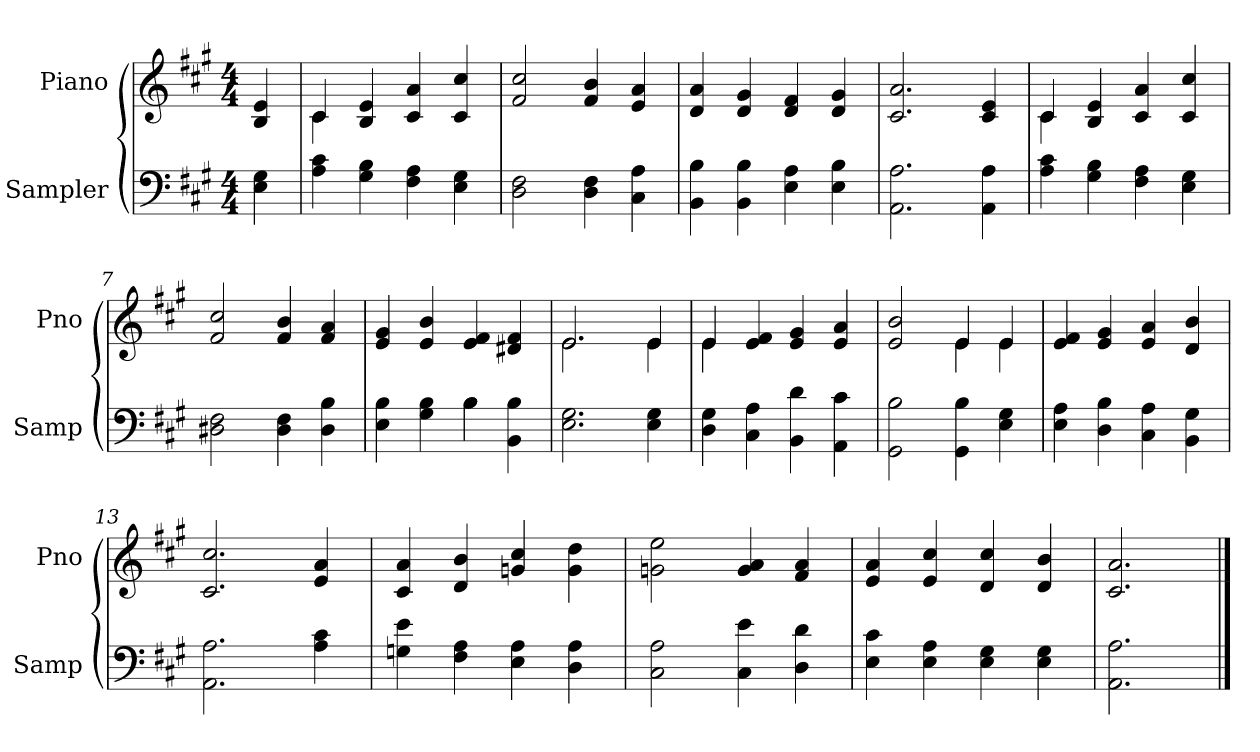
**kern	**kern
*part2	*part1
*staff2	*staff1
*I"Sampler	*I"Piano
*I'Samp	*I'Pno
*clefF4	*clefG2
*k[f#c#g#]	*k[f#c#g#]
*A:	*A:
*M4/4	*M4/4
=1	=1
4E 4G#	4B 4e
=2	=2
*	*^
4A 4c#	4c#/	4c#
4G# 4B	4B 4e	2.ryy
4F# 4A	4c# 4a	.
4E 4G#	4c# 4cc#	.
*	*v	*v
=3	=3
2D 2F#	2f# 2cc#
4D 4F#	4f# 4b
4C# 4A	4e 4a
=4	=4
4BB 4B	4d 4a
4BB 4B	4d 4g#
4E 4A	4d 4f#
4E 4B	4d 4g#
=5	=5
2.AA 2.A	2.c# 2.a
4AA 4A	4c# 4e
=6	=6
*	*^
4A 4c#	4c#/	4c#
4G# 4B	4B 4e	2.ryy
4F# 4A	4c# 4a	.
4E 4G#	4c# 4cc#	.
*	*v	*v
=7	=7
2D#X 2F#	2f# 2cc#
4D# 4F#	4f# 4b
4D# 4B	4f# 4a
=8	=8
*^	*
4E 4B	2ryy	4e 4g#
4G# 4B	.	4e 4b
4B\	4B	4e 4f#
4BB 4B	4ryy	4d#X 4f#
*v	*v	*
=9	=9
*	*^
2.E 2.G#	2.e/	2.e
4E 4G#	4e/	4e
=10	=10	=10
4D 4G#	4e/	4e
4C# 4A	4e 4f#	2.ryy
4BB 4d	4e 4g#	.
4AA 4c#	4e 4a	.
=11	=11	=11
2GG# 2B	2e 2b	2ryy
4GG# 4B	4e/	4e
4E 4G#	4e/	4e
*	*v	*v
=12	=12
4E 4A	4e 4f#
4D 4B	4e 4g#
4C# 4A	4e 4a
4BB 4G#	4d 4b
=13	=13
2.AA 2.A	2.c# 2.cc#
4A 4c#	4e 4a
=14	=14
4Gn 4e	4c# 4a
4F# 4A	4d 4b
4E 4A	4gn 4cc#
4D 4A	4g 4dd
=15	=15
2C# 2A	2gn 2ee
4C# 4e	4g 4a
4D 4d	4f# 4a
=16	=16
4E 4c#	4e 4a
4E 4A	4e 4cc#
4E 4G#	4d 4cc#
4E 4G#	4d 4b
=17	=17
2.AA 2.A	2.c# 2.a
==	==
*-	*-
